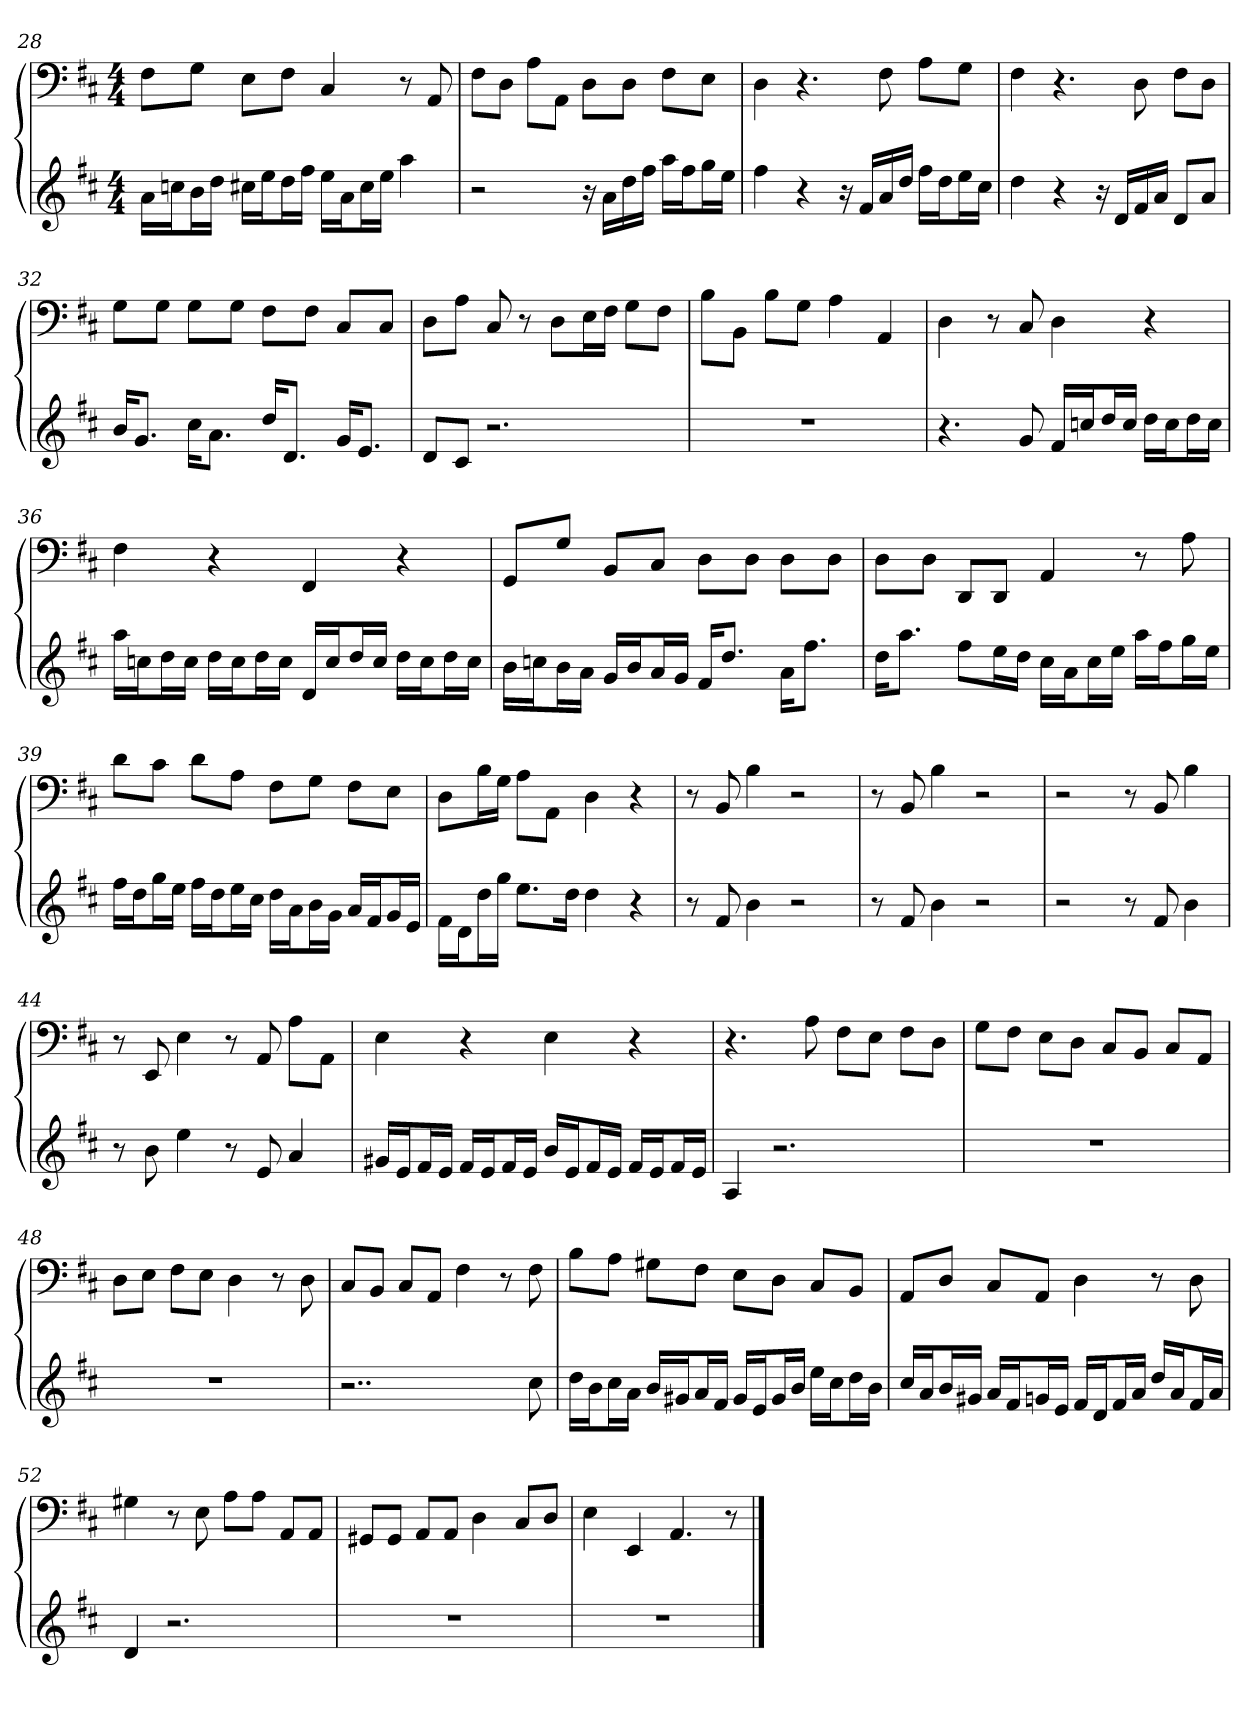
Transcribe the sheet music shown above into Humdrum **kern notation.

**kern	**kern
*part1	*part1
*staff2	*staff1
*	*clefF4
*k[f#c#]	*k[f#c#]
*D:	*D:
*M4/4	*M4/4
=28	=28
16aLL	8F#\L
16ccnJ	.
16bL	8G\J
16ddJJ	.
16cc#XLL	8E\L
16eeJ	.
16ddL	8F#\J
16ff#JJ	.
16eeLL	4C#
16aJ	.
16cc#L	.
16eeJJ	.
4aa	8r
.	8AA
=29	=29
2r	8F#\L
.	8D\J
.	8A\L
.	8AA\J
16r	8D\L
16aLL	.
16dd	8D\J
16ff#JJ	.
16aaLL	8F#\L
16ff#J	.
16ggL	8E\J
16eeJJ	.
=30	=30
4ff#	4D
4r	4.r
16r	.
16f#LL	.
16a	8F#
16ddJJ	.
16ff#LL	8A\L
16ddJ	.
16eeL	8G\J
16cc#JJ	.
=31	=31
4dd	4F#
4r	4.r
16r	.
16dLL	.
16f#	8D
16aJJ	.
8dL	8F#\L
8aJ	8D\J
=32	=32
16bKL	8G\L
8.gJ	.
.	8G\J
16cc#KL	8G\L
8.aJ	.
.	8G\J
16ddKL	8F#\L
8.dJ	.
.	8F#\J
16gKL	8C#/L
8.eJ	.
.	8C#/J
=33	=33
8dL	8D\L
8c#J	8A\J
2.r	8C#
.	8r
.	8D\L
.	16E\L
.	16F#\JJ
.	8G\L
.	8F#\J
=34	=34
1r	8B\L
.	8BB\J
.	8B\L
.	8G\J
.	4A
.	4AA
=35	=35
4.r	4D
.	8r
8g	8C#
16f#LL	4D
16ccnJ	.
16ddL	.
16ccJJ	.
16ddLL	4r
16ccJ	.
16ddL	.
16ccJJ	.
=36	=36
16aaLL	4F#
16ccnJ	.
16ddL	.
16ccJJ	.
16ddLL	4r
16ccJ	.
16ddL	.
16ccJJ	.
16dLL	4FF#
16ccJ	.
16ddL	.
16ccJJ	.
16ddLL	4r
16ccJ	.
16ddL	.
16ccJJ	.
=37	=37
16bLL	8GG/L
16ccnJ	.
16bL	8G/J
16aJJ	.
16gLL	8BB/L
16bJ	.
16aL	8C#/J
16gJJ	.
16f#KL	8D\L
8.ddJ	.
.	8D\J
16aKL	8D\L
8.ff#J	.
.	8D\J
=38	=38
16ddKL	8D\L
8.aaJ	.
.	8D\J
8ff#L	8DD/L
16eeL	8DD/J
16ddJJ	.
16cc#LL	4AA
16aJ	.
16cc#L	.
16eeJJ	.
16aaLL	8r
16ff#J	.
16ggL	8A
16eeJJ	.
=39	=39
16ff#LL	8d\L
16ddJ	.
16ggL	8c#\J
16eeJJ	.
16ff#LL	8d\L
16ddJ	.
16eeL	8A\J
16cc#JJ	.
16ddLL	8F#\L
16aJ	.
16bL	8G\J
16gJJ	.
16aLL	8F#\L
16f#J	.
16gL	8E\J
16eJJ	.
=40	=40
16f#LL	8D\L
16dJ	.
16ddL	16B\L
16ggJJ	16G\JJ
8.eeL	8A\L
.	8AA\J
16ddJk	.
4dd	4D
4r	4r
=41	=41
8r	8r
8f#	8BB
4b	4B
2r	2r
=42	=42
8r	8r
8f#	8BB
4b	4B
2r	2r
=43	=43
2r	2r
8r	8r
8f#	8BB
4b	4B
=44	=44
8r	8r
8b	8EE
4ee	4E
8r	8r
8e	8AA
4a	8A\L
.	8AA\J
=45	=45
16g#XLL	4E
16eJ	.
16f#L	.
16eJJ	.
16f#LL	4r
16eJ	.
16f#L	.
16eJJ	.
16bLL	4E
16eJ	.
16f#L	.
16eJJ	.
16f#LL	4r
16eJ	.
16f#L	.
16eJJ	.
=46	=46
4A	4.r
2.r	.
.	8A
.	8F#\L
.	8E\J
.	8F#\L
.	8D\J
=47	=47
1r	8G\L
.	8F#\J
.	8E\L
.	8D\J
.	8C#/L
.	8BB/J
.	8C#/L
.	8AA/J
=48	=48
1r	8D\L
.	8E\J
.	8F#\L
.	8E\J
.	4D
.	8r
.	8D
=49	=49
2..r	8C#/L
.	8BB/J
.	8C#/L
.	8AA/J
.	4F#
.	8r
8cc#	8F#
=50	=50
16ddLL	8B\L
16bJ	.
16cc#L	8A\J
16aJJ	.
16bLL	8G#X\L
16g#XJ	.
16aL	8F#\J
16f#JJ	.
16g#LL	8E\L
16eJ	.
16g#L	8D\J
16bJJ	.
16eeLL	8C#/L
16cc#J	.
16ddL	8BB/J
16bJJ	.
=51	=51
16cc#LL	8AA/L
16aJ	.
16bL	8D/J
16g#XJJ	.
16aLL	8C#/L
16f#J	.
16gnL	8AA/J
16eJJ	.
16f#LL	4D
16dJ	.
16f#L	.
16aJJ	.
16ddLL	8r
16aJ	.
16f#L	8D
16aJJ	.
=52	=52
4d	4G#X
2.r	8r
.	8E
.	8A\L
.	8A\J
.	8AA/L
.	8AA/J
=53	=53
1r	8GG#X/L
.	8GG#/J
.	8AA/L
.	8AA/J
.	4D
.	8C#/L
.	8D/J
=54	=54
1r	4E
.	4EE
.	4.AA
.	8r
==	==
*-	*-
